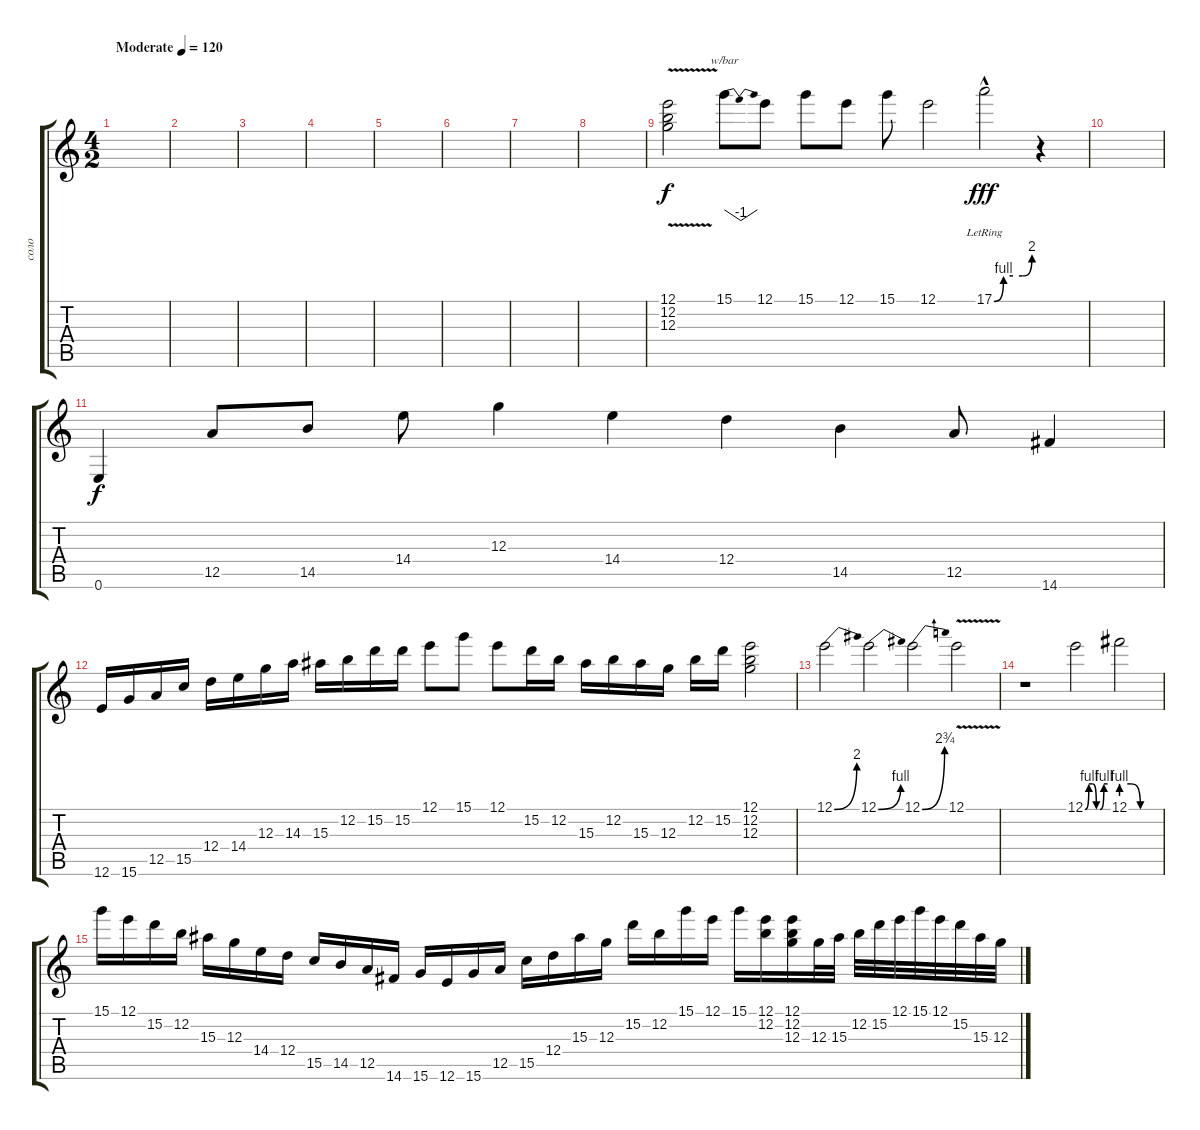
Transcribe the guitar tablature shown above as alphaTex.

\track ("соло" "соло") {instrument acousticguitarsteel}
\staff {score tabs}
\tuning (E4 B3 G3 D3 A2 E2) {hide}
\ts (4 2)
\tempo (120 "Moderate")
\clef g2
\ks c
|
|
|
|
|
|
|
|
(12.1{v} 12.2 12.3).2 15.1.8{tbe (dip default 0 0 30 -4 60 0)} 12.1.8 15.1.8 12.1.8 15.1.8 12.1.2 17.1{be (custom 0 0 15 4 30 4 45 4 60 8) hac lr}.2{dy fff} r.4 |
|
0.6.4{dy f} 12.5.8 14.5.8 14.4.8 12.3.4 14.4.4 12.4.4 14.5.4 12.5.8 14.6.4 |
12.6.16 15.6.16 12.5.16 15.5.16 12.4.16 14.4.16 12.3.16 14.3.16 15.3.16 12.2.16 15.2.16 15.2.16 12.1.8 15.1.8 12.1.8 15.2.16 12.2.16 15.3.16 12.2.16 15.3.16 12.3.16 12.2.16 15.2.16 (12.1 12.2 12.3).2 |
12.1{be (bend 0 0 60 8)}.2 12.1{be (bend 0 0 60 4)}.2 12.1{be (bend 0 0 60 11)}.2 12.1{v}.2 |
r.1 12.1{be (custom 0 0 10 4 20 4 30 0 40 0 50 4 60 4)}.2 12.1{be (custom 0 4 15 4 30 0 60 0)}.2 |
15.1.16 12.1.16 15.2.16 12.2.16 15.3.16 12.3.16 14.4.16 12.4.16 15.5.16 14.5.16 12.5.16 14.6.16 15.6.16 12.6.16 15.6.16 12.5.16 15.5.16 12.4.16 15.3.16 12.3.16 15.2.16 12.2.16 15.1.16 12.1.16 15.1.16 (12.1 12.2).16 (12.1 12.2 12.3).16 12.3.32 15.3.32 12.2.32 15.2.32 12.1.32 15.1.32 12.1.32 15.2.32 15.3.32 12.3.32
